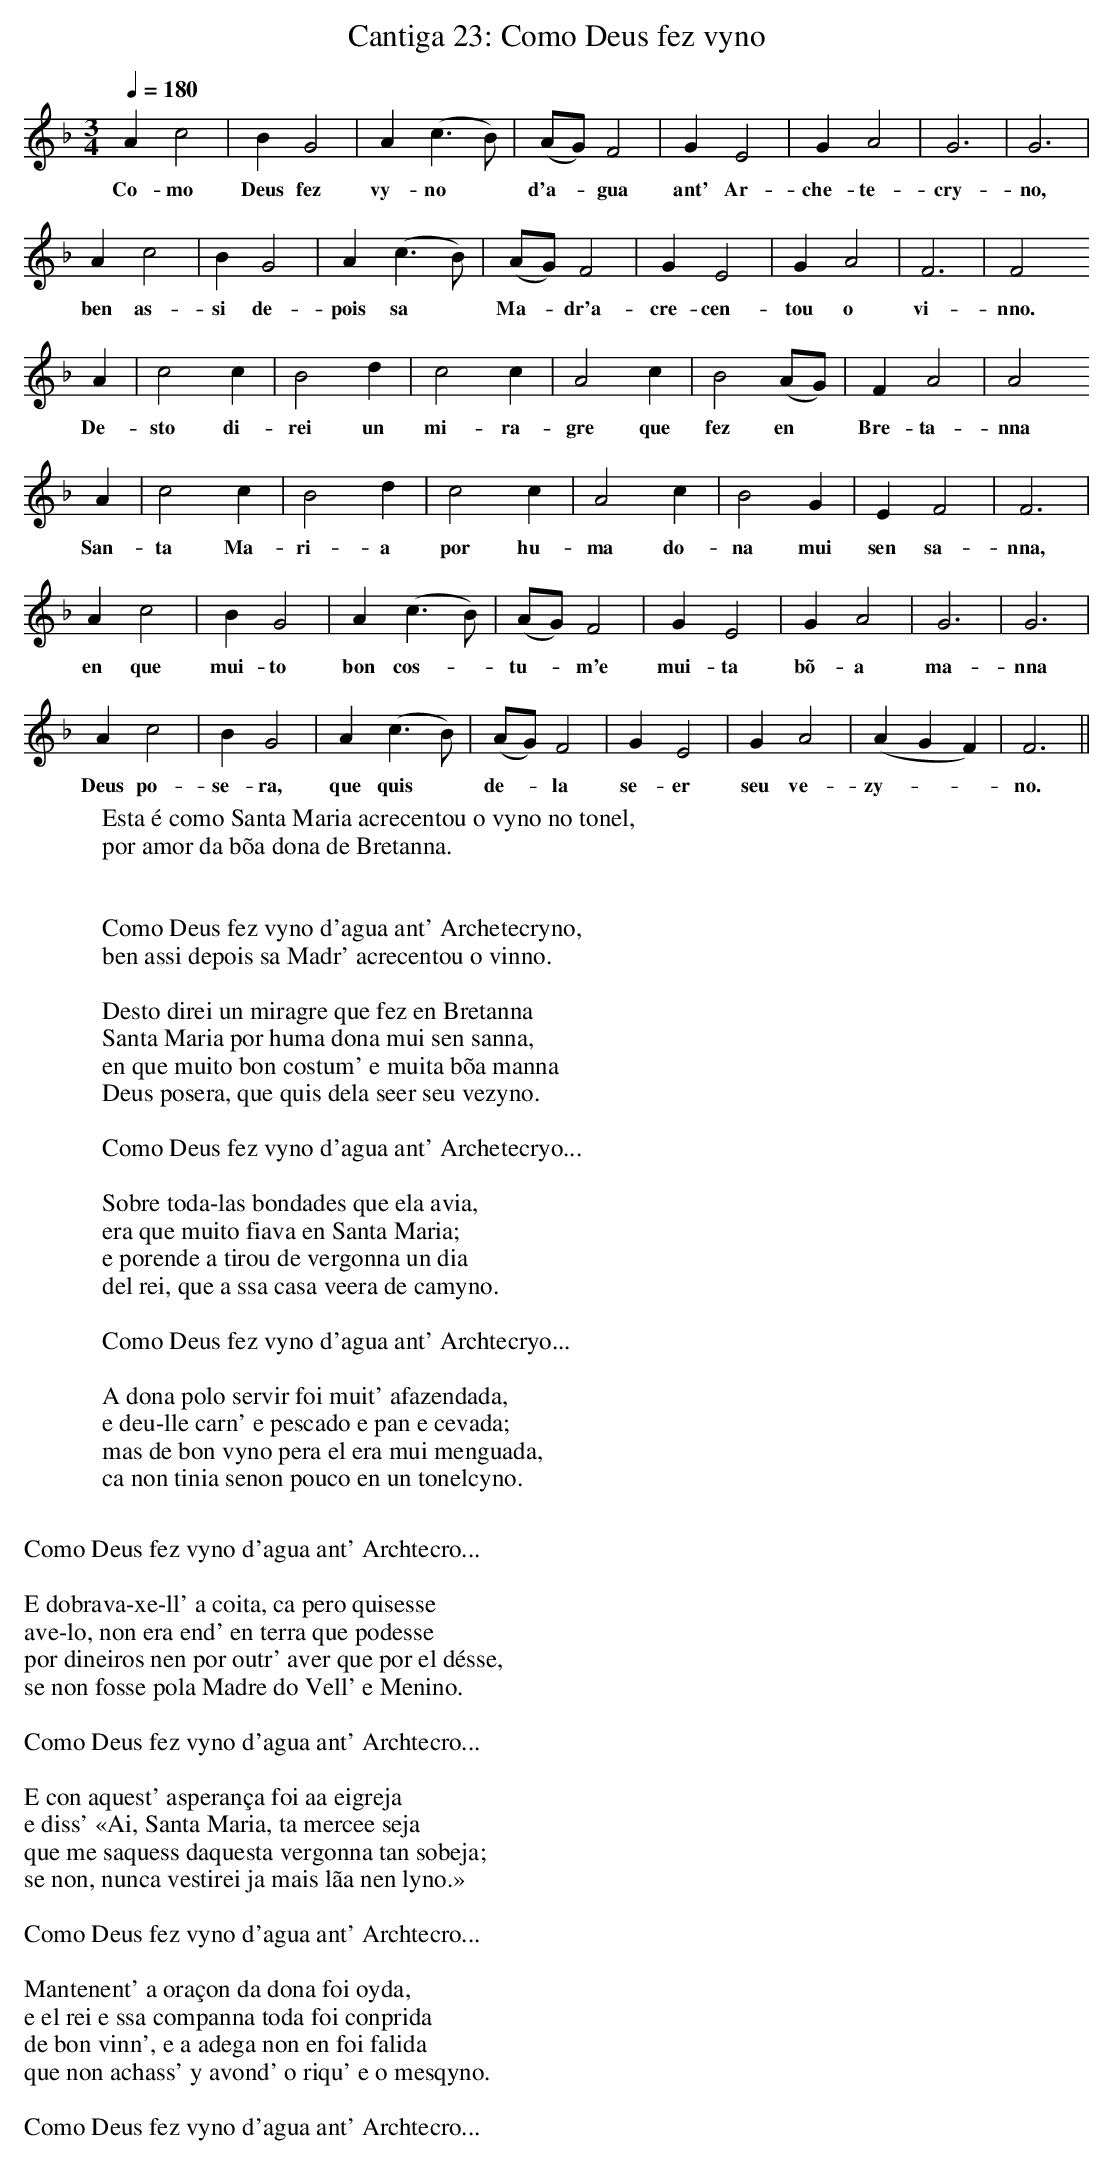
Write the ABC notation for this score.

X:1
T: Cantiga 23: Como Deus fez vyno
M: 3/4
L: 1/4
Q: 1/4=180
K: F Ionian
V:1
   A c2| B    G2| A (c>B)|(A/G/) F2| G   E2| G  A2|G3 |G3|
w:Co-mo Deus fez vy- no*   d'a-*gua ant' Ar-che-te-cry-no,
   A  c2|B  G2| A  (c>B)|(A/G/) F2 | G   E2| G  A2|F3|F2
w:ben as-si de-pois sa*   Ma-* dr'a-cre-cen-tou o  vi-nno.
   A|c2   c| B2 d |c2  c| A2  c |B2 (A/G/)|F  A2| A2
w:De-sto di-rei un mi-ra-gre que fez en*  Bre-ta-nna
   A |c2  c|B2 d| c2  c|A2  c|B2  G | E  F2| F3|
w:San-ta Ma-ri-a por hu-ma do-na mui sen sa-nna,
  A   c2| B  G2| A (c>B)|(A/G/) F2| G  E2| G A2|G3| G3|
w:en que mui-to bon cos-* tu-* m'e mui-ta bõ-a  ma-nna
   A   c2| B G2 | A  (c>B)|(A/G/) F2| G E2| G   A2| (AGF)|F3||
w:Deus po-se-ra, que quis*  de-*  la se-er seu ve-   zy-**no.
W:Esta é como Santa Maria acrecentou o vyno no tonel,
W:por amor da bõa dona de Bretanna.
W:
W:
W:Como Deus fez vyno d'agua ant' Archetecryno,
W:ben assi depois sa Madr' acrecentou o vinno.
W:
W:Desto direi un miragre que fez en Bretanna
W:Santa Maria por huma dona mui sen sanna,
W:en que muito bon costum' e muita bõa manna
W:Deus posera, que quis dela seer seu vezyno.
W:
W:Como Deus fez vyno d'agua ant' Archetecryo...
W:
W:Sobre toda-las bondades que ela avia,
W:era que muito fiava en Santa Maria;
W:e porende a tirou de vergonna un dia
W:del rei, que a ssa casa veera de camyno.
W:
W:Como Deus fez vyno d'agua ant' Archtecryo...
W:
W:A dona polo servir foi muit' afazendada,
W:e deu-lle carn' e pescado e pan e cevada;
W:mas de bon vyno pera el era mui menguada,
W:ca non tinia senon pouco en un tonelcyno.
W:
W:Como Deus fez vyno d'agua ant' Archtecro...
W:
W:E dobrava-xe-ll' a coita, ca pero quisesse
W:ave-lo, non era end' en terra que podesse
W:por dineiros nen por outr' aver que por el désse,
W:se non fosse pola Madre do Vell' e Menino.
W:
W:Como Deus fez vyno d'agua ant' Archtecro...
W:
W:E con aquest' asperança foi aa eigreja
W:e diss' «Ai, Santa Maria, ta mercee seja
W:que me saquess daquesta vergonna tan sobeja;
W:se non, nunca vestirei ja mais lãa nen lyno.»
W:
W:Como Deus fez vyno d'agua ant' Archtecro...
W:
W:Mantenent' a oraçon da dona foi oyda,
W:e el rei e ssa companna toda foi conprida
W:de bon vinn', e a adega non en foi falida
W:que non achass' y avond' o riqu' e o mesqyno.
W:
W:Como Deus fez vyno d'agua ant' Archtecro...
